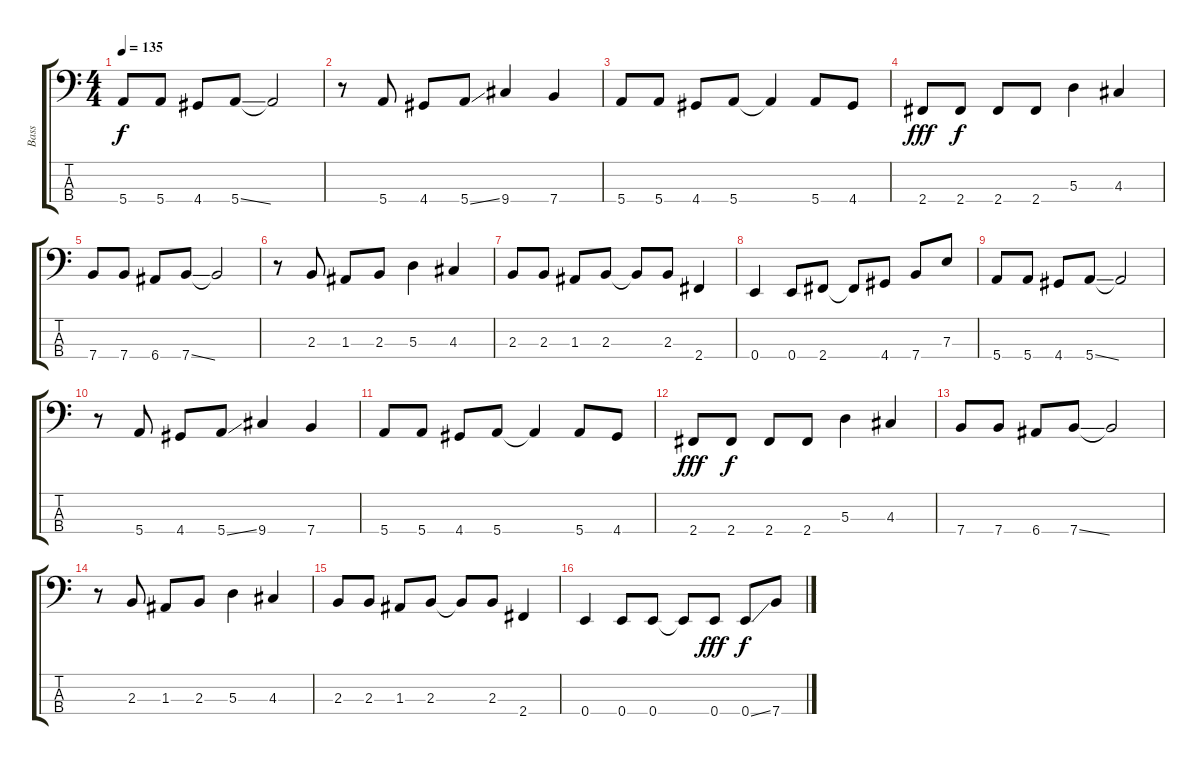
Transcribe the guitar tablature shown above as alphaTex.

\track ("Bass" "Bass") {instrument electricbassfinger}
\staff {score tabs}
\tuning (G2 D2 A1 E1) {hide}
\ts (4 4)
\tempo 135
\clef f4
\ks c
5.4.8{dy f} 5.4.8 4.4.8 5.4{ss}.8 5.4{t}.2 |
r.8 5.4.8 4.4.8 5.4{ss}.8 9.4.4 7.4.4 |
5.4.8 5.4.8 4.4.8 5.4.8 5.4{t}.4 5.4.8 4.4.8 |
2.4.8{dy fff} 2.4.8{dy f} 2.4.8 2.4.8 5.3.4 4.3.4 |
7.4.8 7.4.8 6.4.8 7.4{ss}.8 7.4{t}.2 |
r.8 2.3.8 1.3.8 2.3.8 5.3.4 4.3.4 |
2.3.8 2.3.8 1.3.8 2.3.8 2.3{t}.8 2.3.8 2.4.4 |
0.4.4 0.4.8 2.4.8 2.4{t}.8 4.4.8 7.4.8 7.3.8 |
5.4.8 5.4.8 4.4.8 5.4{ss}.8 5.4{t}.2 |
r.8 5.4.8 4.4.8 5.4{ss}.8 9.4.4 7.4.4 |
5.4.8 5.4.8 4.4.8 5.4.8 5.4{t}.4 5.4.8 4.4.8 |
2.4.8{dy fff} 2.4.8{dy f} 2.4.8 2.4.8 5.3.4 4.3.4 |
7.4.8 7.4.8 6.4.8 7.4{ss}.8 7.4{t}.2 |
r.8 2.3.8 1.3.8 2.3.8 5.3.4 4.3.4 |
2.3.8 2.3.8 1.3.8 2.3.8 2.3{t}.8 2.3.8 2.4.4 |
0.4.4 0.4.8 0.4.8 0.4{t}.8 0.4.8{dy fff} 0.4{ss}.8{dy f} 7.4.8
